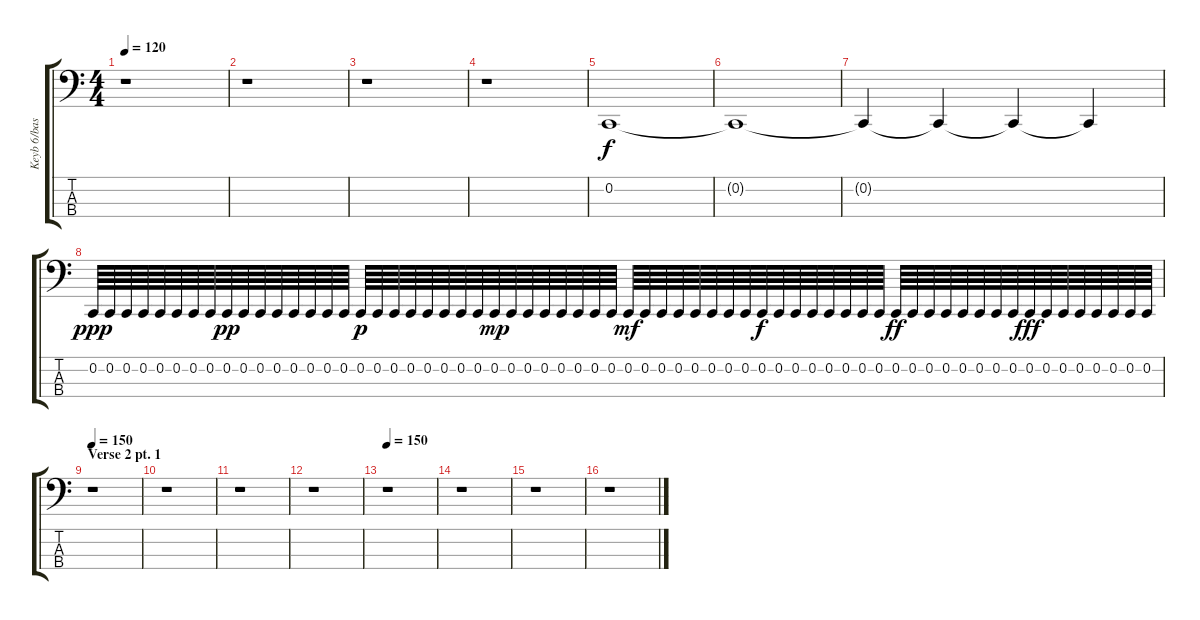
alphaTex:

\track ("Keyb 6/bass" "Keyb 6/bas") {instrument timpani}
\staff {score tabs}
\tuning (F2 C2 G1 C1) {hide}
\ts (4 4)
\tempo 120
\clef f4
\ks c
r.1{dy f} |
r.1 |
r.1 |
r.1 |
0.2.1{instrument timpani} |
0.2{t}.1 |
0.2{t}.4 0.2{t}.4 0.2{t}.4 0.2{t}.4 |
0.2.64{dy ppp} 0.2.64 0.2.64 0.2.64 0.2.64 0.2.64 0.2.64 0.2.64 0.2.64{dy pp} 0.2.64 0.2.64 0.2.64 0.2.64 0.2.64 0.2.64 0.2.64 0.2.64{dy p} 0.2.64 0.2.64 0.2.64 0.2.64 0.2.64 0.2.64 0.2.64 0.2.64{dy mp} 0.2.64 0.2.64 0.2.64 0.2.64 0.2.64 0.2.64 0.2.64 0.2.64{dy mf} 0.2.64 0.2.64 0.2.64 0.2.64 0.2.64 0.2.64 0.2.64 0.2.64{dy f} 0.2.64 0.2.64 0.2.64 0.2.64 0.2.64 0.2.64 0.2.64 0.2.64{dy ff} 0.2.64 0.2.64 0.2.64 0.2.64 0.2.64 0.2.64 0.2.64 0.2.64{dy fff} 0.2.64 0.2.64 0.2.64 0.2.64 0.2.64 0.2.64 0.2.64 |
\section ("" "Verse 2 pt. 1")
\tempo 150
r.1 |
r.1 |
r.1 |
r.1 |
\tempo 150
r.1 |
r.1 |
r.1 |
r.1
